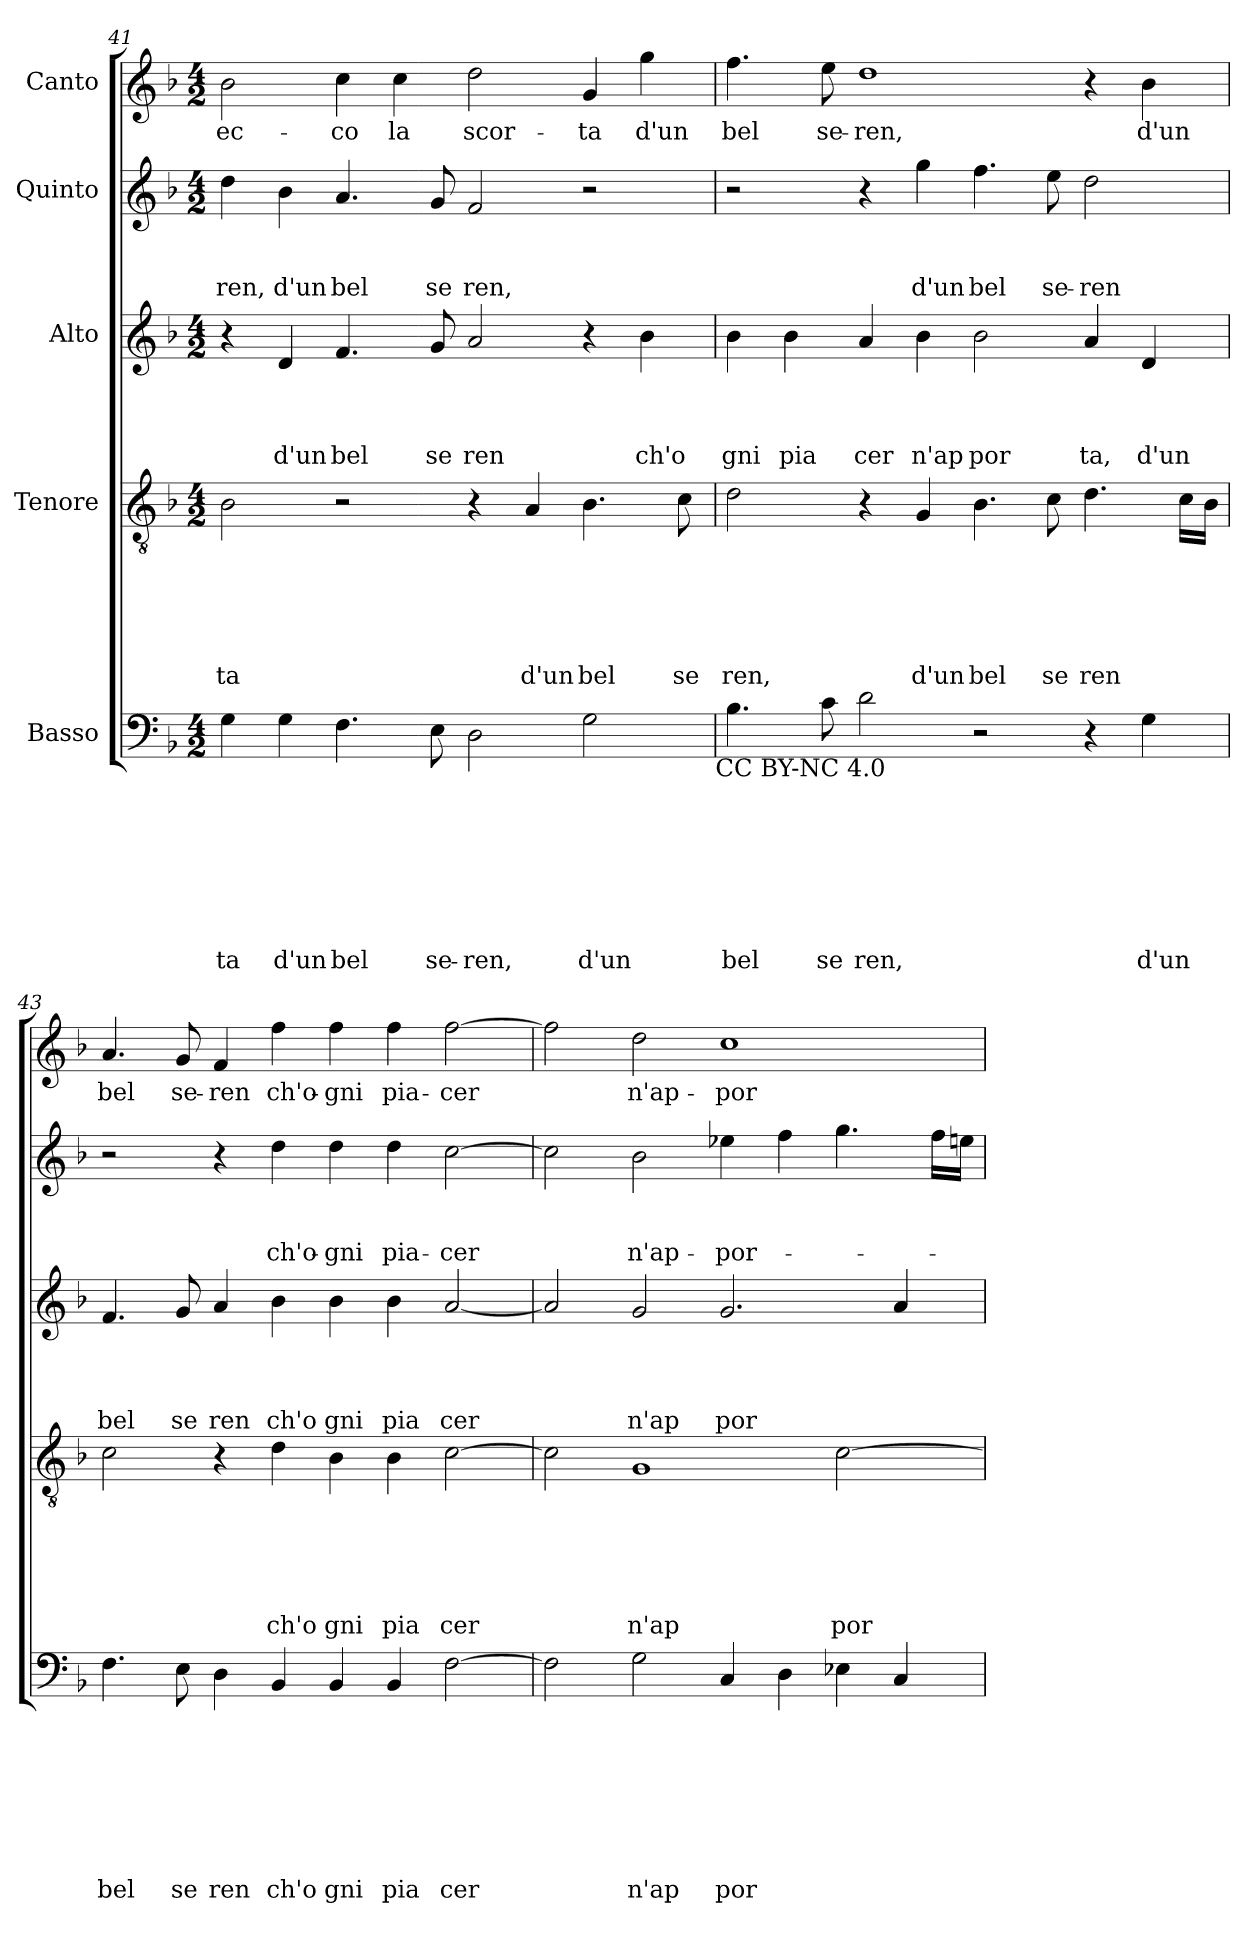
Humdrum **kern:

**kern	**text	**text	**text	**text	**text	**text	**text	**text	**kern	**text	**text	**text	**text	**text	**text	**kern	**text	**text	**text	**text	**kern	**text	**text	**text	**kern	**text
*part5	*part5	*part5	*part5	*part5	*part5	*part5	*part5	*part5	*part4	*part4	*part4	*part4	*part4	*part4	*part4	*part3	*part3	*part3	*part3	*part3	*part2	*part2	*part2	*part2	*part1	*part1
*staff5	*staff5	*staff5	*staff5	*staff5	*staff5	*staff5	*staff5	*staff5	*staff4	*staff4	*staff4	*staff4	*staff4	*staff4	*staff4	*staff3	*staff3	*staff3	*staff3	*staff3	*staff2	*staff2	*staff2	*staff2	*staff1	*staff1
*I"Basso	*	*	*	*	*	*	*	*	*I"Tenore	*	*	*	*	*	*	*I"Alto	*	*	*	*	*I"Quinto	*	*	*	*I"Canto	*
*clefF4	*	*	*	*	*	*	*	*	*clefGv2	*	*	*	*	*	*	*clefG2	*	*	*	*	*clefG2	*	*	*	*clefG2	*
*k[b-]	*	*	*	*	*	*	*	*	*k[b-]	*	*	*	*	*	*	*k[b-]	*	*	*	*	*k[b-]	*	*	*	*k[b-]	*
*F:	*	*	*	*	*	*	*	*	*F:	*	*	*	*	*	*	*F:	*	*	*	*	*F:	*	*	*	*F:	*
*M4/2	*	*	*	*	*	*	*	*	*M4/2	*	*	*	*	*	*	*M4/2	*	*	*	*	*M4/2	*	*	*	*M4/2	*
=41	=41	=41	=41	=41	=41	=41	=41	=41	=41	=41	=41	=41	=41	=41	=41	=41	=41	=41	=41	=41	=41	=41	=41	=41	=41	=41
!	!	!	!	!	!	!	!	!LO:LY:b	!	!	!	!	!	!	!LO:LY:b	!	!	!	!	!	!	!	!	!LO:LY:b	!	!LO:LY:b
4G\	.	.	.	.	.	.	.	-ta	2B-\	.	.	.	.	.	ta	4r	.	.	.	.	4dd\	.	.	ren,	2b-\	ec-
!	!	!	!	!	!	!	!	!LO:LY:b	!	!	!	!	!	!	!	!	!	!	!	!LO:LY:b	!	!	!	!LO:LY:b	!	!
4G\	.	.	.	.	.	.	.	d'un	.	.	.	.	.	.	.	4d/	.	.	.	d'un	4b-\	.	.	d'un	.	.
!	!	!	!	!	!	!	!	!LO:LY:b	!	!	!	!	!	!	!	!	!	!	!	!LO:LY:b	!	!	!	!LO:LY:b	!	!LO:LY:b
4.F\	.	.	.	.	.	.	.	bel	2r	.	.	.	.	.	.	4.f/	.	.	.	bel	4.a/	.	.	bel	4cc\	-co
!	!	!	!	!	!	!	!	!	!	!	!	!	!	!	!	!	!	!	!	!	!	!	!	!	!	!LO:LY:b
.	.	.	.	.	.	.	.	.	.	.	.	.	.	.	.	.	.	.	.	.	.	.	.	.	4cc\	la
!	!	!	!	!	!	!	!	!LO:LY:b	!	!	!	!	!	!	!	!	!	!	!	!LO:LY:b	!	!	!	!LO:LY:b	!	!
8E\	.	.	.	.	.	.	.	se-	.	.	.	.	.	.	.	8g/	.	.	.	se	8g/	.	.	se	.	.
!	!	!	!	!	!	!	!	!LO:LY:b	!	!	!	!	!	!	!	!	!	!	!	!LO:LY:b	!	!	!	!LO:LY:b	!	!LO:LY:b
2D\	.	.	.	.	.	.	.	-ren,	4r	.	.	.	.	.	.	2a/	.	.	.	ren	2f/	.	.	ren,	2dd\	scor-
!	!	!	!	!	!	!	!	!	!	!	!	!	!	!	!LO:LY:b	!	!	!	!	!	!	!	!	!	!	!
.	.	.	.	.	.	.	.	.	4A/	.	.	.	.	.	d'un	.	.	.	.	.	.	.	.	.	.	.
!	!	!	!	!	!	!	!	!LO:LY:b	!	!	!	!	!	!	!LO:LY:b	!	!	!	!	!	!	!	!	!	!	!LO:LY:b
2G\	.	.	.	.	.	.	.	d'un	4.B-\	.	.	.	.	.	bel	4r	.	.	.	.	2r	.	.	.	4g/	-ta
!	!	!	!	!	!	!	!	!	!	!	!	!	!	!	!	!	!	!	!	!LO:LY:b	!	!	!	!	!	!LO:LY:b
.	.	.	.	.	.	.	.	.	.	.	.	.	.	.	.	4b-\	.	.	.	ch'o	.	.	.	.	4gg\	d'un
!	!	!	!	!	!	!	!	!	!	!	!	!	!	!	!LO:LY:b	!	!	!	!	!	!	!	!	!	!	!
.	.	.	.	.	.	.	.	.	8c\	.	.	.	.	.	se	.	.	.	.	.	.	.	.	.	.	.
!LO:TX:b:t=CC BY-NC 4.0	!	!	!	!	!	!	!	!	!	!	!	!	!	!	!	!	!	!	!	!	!	!	!	!	!	!
!!LO:PB:g=z
=42	=42	=42	=42	=42	=42	=42	=42	=42	=42	=42	=42	=42	=42	=42	=42	=42	=42	=42	=42	=42	=42	=42	=42	=42	=42	=42
!	!	!	!	!	!	!	!	!LO:LY:b	!	!	!	!	!	!	!LO:LY:b	!	!	!	!	!LO:LY:b	!	!	!	!	!	!LO:LY:b
4.B-\	.	.	.	.	.	.	.	bel	2d\	.	.	.	.	.	ren,	4b-\	.	.	.	gni	2r	.	.	.	4.ff\	bel
!	!	!	!	!	!	!	!	!	!	!	!	!	!	!	!	!	!	!	!	!LO:LY:b	!	!	!	!	!	!
.	.	.	.	.	.	.	.	.	.	.	.	.	.	.	.	4b-\	.	.	.	pia	.	.	.	.	.	.
!	!	!	!	!	!	!	!	!LO:LY:b	!	!	!	!	!	!	!	!	!	!	!	!	!	!	!	!	!	!LO:LY:b
8c\	.	.	.	.	.	.	.	se	.	.	.	.	.	.	.	.	.	.	.	.	.	.	.	.	8ee\	se-
!	!	!	!	!	!	!	!	!LO:LY:b	!	!	!	!	!	!	!	!	!	!	!	!LO:LY:b	!	!	!	!	!	!LO:LY:b
2d\	.	.	.	.	.	.	.	ren,	4r	.	.	.	.	.	.	4a/	.	.	.	cer	4r	.	.	.	1dd	-ren,
!	!	!	!	!	!	!	!	!	!	!	!	!	!	!	!LO:LY:b	!	!	!	!	!LO:LY:b	!	!	!	!LO:LY:b	!	!
.	.	.	.	.	.	.	.	.	4G/	.	.	.	.	.	d'un	4b-\	.	.	.	n'ap	4gg\	.	.	d'un	.	.
!	!	!	!	!	!	!	!	!	!	!	!	!	!	!	!LO:LY:b	!	!	!	!	!LO:LY:b	!	!	!	!LO:LY:b	!	!
2r	.	.	.	.	.	.	.	.	4.B-\	.	.	.	.	.	bel	2b-\	.	.	.	por	4.ff\	.	.	bel	.	.
!	!	!	!	!	!	!	!	!	!	!	!	!	!	!	!LO:LY:b	!	!	!	!	!	!	!	!	!LO:LY:b	!	!
.	.	.	.	.	.	.	.	.	8c\	.	.	.	.	.	se	.	.	.	.	.	8ee\	.	.	se-	.	.
!	!	!	!	!	!	!	!	!	!	!	!	!	!	!	!LO:LY:b	!	!	!	!	!LO:LY:b	!	!	!	!LO:LY:b	!	!
4r	.	.	.	.	.	.	.	.	4.d\	.	.	.	.	.	ren	4a/	.	.	.	ta,	2dd\	.	.	-ren	4r	.
!	!	!	!	!	!	!	!	!LO:LY:b	!	!	!	!	!	!	!	!	!	!	!	!LO:LY:b	!	!	!	!	!	!LO:LY:b
4G\	.	.	.	.	.	.	.	d'un	.	.	.	.	.	.	.	4d/	.	.	.	d'un	.	.	.	.	4b-\	d'un
.	.	.	.	.	.	.	.	.	16c\LL	.	.	.	.	.	.	.	.	.	.	.	.	.	.	.	.	.
.	.	.	.	.	.	.	.	.	16B-\JJ	.	.	.	.	.	.	.	.	.	.	.	.	.	.	.	.	.
=43	=43	=43	=43	=43	=43	=43	=43	=43	=43	=43	=43	=43	=43	=43	=43	=43	=43	=43	=43	=43	=43	=43	=43	=43	=43	=43
!	!	!	!	!	!	!	!	!LO:LY:b	!	!	!	!	!	!	!	!	!	!	!	!LO:LY:b	!	!	!	!	!	!LO:LY:b
4.F\	.	.	.	.	.	.	.	bel	2c\	.	.	.	.	.	.	4.f/	.	.	.	bel	2r	.	.	.	4.a/	bel
!	!	!	!	!	!	!	!	!LO:LY:b	!	!	!	!	!	!	!	!	!	!	!	!LO:LY:b	!	!	!	!	!	!LO:LY:b
8E\	.	.	.	.	.	.	.	se	.	.	.	.	.	.	.	8g/	.	.	.	se	.	.	.	.	8g/	se-
!	!	!	!	!	!	!	!	!LO:LY:b	!	!	!	!	!	!	!	!	!	!	!	!LO:LY:b	!	!	!	!	!	!LO:LY:b
4D\	.	.	.	.	.	.	.	ren	4r	.	.	.	.	.	.	4a/	.	.	.	ren	4r	.	.	.	4f/	-ren
!	!	!	!	!	!	!	!	!LO:LY:b	!	!	!	!	!	!	!LO:LY:b	!	!	!	!	!LO:LY:b	!	!	!	!LO:LY:b	!	!LO:LY:b
4BB-/	.	.	.	.	.	.	.	ch'o	4d\	.	.	.	.	.	ch'o	4b-\	.	.	.	ch'o	4dd\	.	.	ch'o-	4ff\	ch'o-
!	!	!	!	!	!	!	!	!LO:LY:b	!	!	!	!	!	!	!LO:LY:b	!	!	!	!	!LO:LY:b	!	!	!	!LO:LY:b	!	!LO:LY:b
4BB-/	.	.	.	.	.	.	.	gni	4B-\	.	.	.	.	.	gni	4b-\	.	.	.	gni	4dd\	.	.	-gni	4ff\	-gni
!	!	!	!	!	!	!	!	!LO:LY:b	!	!	!	!	!	!	!LO:LY:b	!	!	!	!	!LO:LY:b	!	!	!	!LO:LY:b	!	!LO:LY:b
4BB-/	.	.	.	.	.	.	.	pia	4B-\	.	.	.	.	.	pia	4b-\	.	.	.	pia	4dd\	.	.	pia-	4ff\	pia-
!	!	!	!	!	!	!	!	!LO:LY:b	!	!	!	!	!	!	!LO:LY:b	!	!	!	!	!LO:LY:b	!	!	!	!LO:LY:b	!	!LO:LY:b
[>2F\	.	.	.	.	.	.	.	cer	[>2c\	.	.	.	.	.	cer	[<2a/	.	.	.	cer	[>2cc\	.	.	-cer	[>2ff\	-cer
=44	=44	=44	=44	=44	=44	=44	=44	=44	=44	=44	=44	=44	=44	=44	=44	=44	=44	=44	=44	=44	=44	=44	=44	=44	=44	=44
2F\]	.	.	.	.	.	.	.	.	2c\]	.	.	.	.	.	.	2a/]	.	.	.	.	2cc\]	.	.	.	2ff\]	.
!	!	!	!	!	!	!	!	!LO:LY:b	!	!	!	!	!	!	!LO:LY:b	!	!	!	!	!LO:LY:b	!	!	!	!LO:LY:b	!	!LO:LY:b
2G\	.	.	.	.	.	.	.	n'ap	1G	.	.	.	.	.	n'ap	2g/	.	.	.	n'ap	2b-\	.	.	n'ap-	2dd\	n'ap-
!	!	!	!	!	!	!	!	!LO:LY:b	!	!	!	!	!	!	!	!	!	!	!	!LO:LY:b	!	!	!	!LO:LY:b	!	!LO:LY:b
4C/	.	.	.	.	.	.	.	por	.	.	.	.	.	.	.	2.g/	.	.	.	por	4ee-X\	.	.	-por-	1cc	-por-
4D\	.	.	.	.	.	.	.	.	.	.	.	.	.	.	.	.	.	.	.	.	4ff\	.	.	.	.	.
!	!	!	!	!	!	!	!	!	!	!	!	!	!	!	!LO:LY:b	!	!	!	!	!	!	!	!	!	!	!
4E-X\	.	.	.	.	.	.	.	.	[>2c\	.	.	.	.	.	por	.	.	.	.	.	4.gg\	.	.	.	.	.
4C/	.	.	.	.	.	.	.	.	.	.	.	.	.	.	.	4a/	.	.	.	.	.	.	.	.	.	.
.	.	.	.	.	.	.	.	.	.	.	.	.	.	.	.	.	.	.	.	.	16ff\LL	.	.	.	.	.
.	.	.	.	.	.	.	.	.	.	.	.	.	.	.	.	.	.	.	.	.	16een\JJ	.	.	.	.	.
=	=	=	=	=	=	=	=	=	=	=	=	=	=	=	=	=	=	=	=	=	=	=	=	=	=	=
*-	*-	*-	*-	*-	*-	*-	*-	*-	*-	*-	*-	*-	*-	*-	*-	*-	*-	*-	*-	*-	*-	*-	*-	*-	*-	*-
